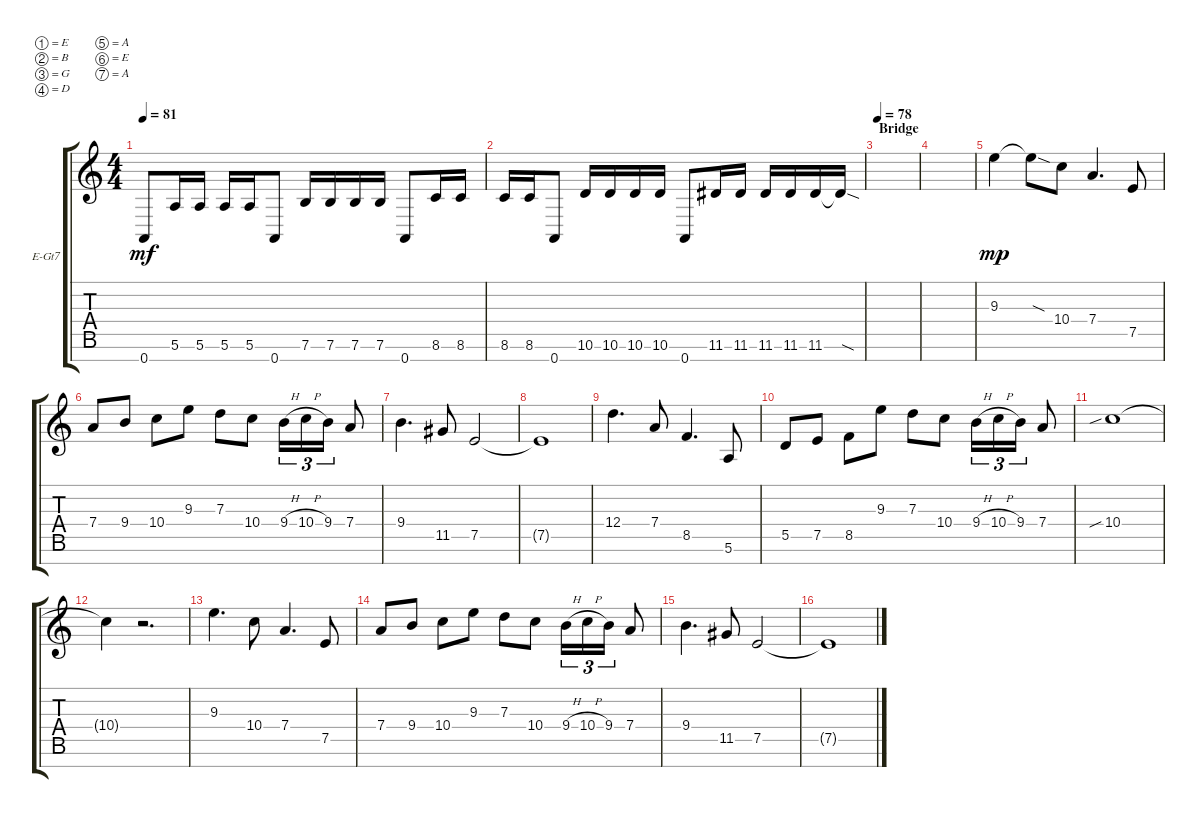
\defaultSystemsLayout 4
\bracketExtendMode groupsimilarinstruments
\firstSystemTrackNameOrientation horizontal
\otherSystemsTrackNameOrientation horizontal
\track ("Electric Guitar - Matt" "E-Gt7") {instrument overdrivenguitar}
\staff {score tabs}
\tuning (E4 B3 G3 D3 A2 E2 A1)
\ts (4 4)
\tempo 81
\clef g2
\ks c
0.7.8{dy mf} 5.6.16 5.6.16 5.6.16 5.6.16 0.7.8 7.6.16 7.6.16 7.6.16 7.6.16 0.7.8 8.6.16 8.6.16 |
8.6.16 8.6.16 0.7.8 10.6.16 10.6.16 10.6.16 10.6.16 0.7.8 11.6.16 11.6.16 11.6.16 11.6.16 11.6.16 11.6{sod t}.16 |
\section ("" "Bridge")
\tempo 78
|
|
9.3.4{dy mp} 9.3{sod t}.8 10.4.8 7.4.4{d} 7.5.8 |
7.4.8 9.4.8 10.4.8 9.3.8 7.3.8 10.4.8 9.4{h}.16{tu (3 2)} 10.4{h}.16{tu (3 2)} 9.4.16{tu (3 2)} 7.4.8 |
9.4.4{d} 11.5.8 7.5.2 |
7.5{t}.1 |
12.4.4{d} 7.4.8 8.5.4{d} 5.6.8 |
5.5.8 7.5.8 8.5.8 9.3.8 7.3.8 10.4.8 9.4{h}.16{tu (3 2)} 10.4{h}.16{tu (3 2)} 9.4.16{tu (3 2)} 7.4.8 |
10.4{sib}.1 |
10.4{t}.4 r.2{d} |
9.3.4{d} 10.4.8 7.4.4{d} 7.5.8 |
7.4.8 9.4.8 10.4.8 9.3.8 7.3.8 10.4.8 9.4{h}.16{tu (3 2)} 10.4{h}.16{tu (3 2)} 9.4.16{tu (3 2)} 7.4.8 |
9.4.4{d} 11.5.8 7.5.2 |
7.5{t}.1
